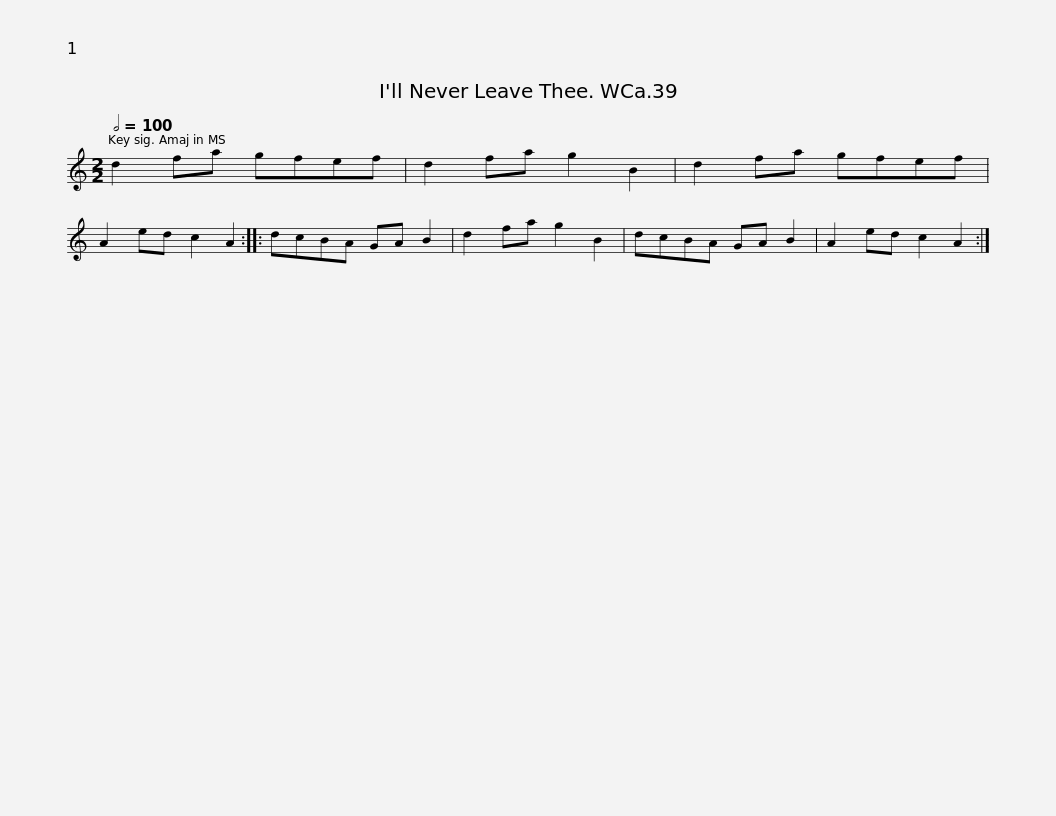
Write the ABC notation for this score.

X:1
L:1/8
Q:1/2=100
M:2/2
I:linebreak $
K:C
V:1 treble
V:1
 d2 fa gfef | d2 fa g2 B2 | d2 fa gfef | A2 ed c2 A2 :: dcBA GA B2 | %5
 d2 fa g2 B2 | dcBA GA B2 |$ A2 ed c2 A2 :| %8
